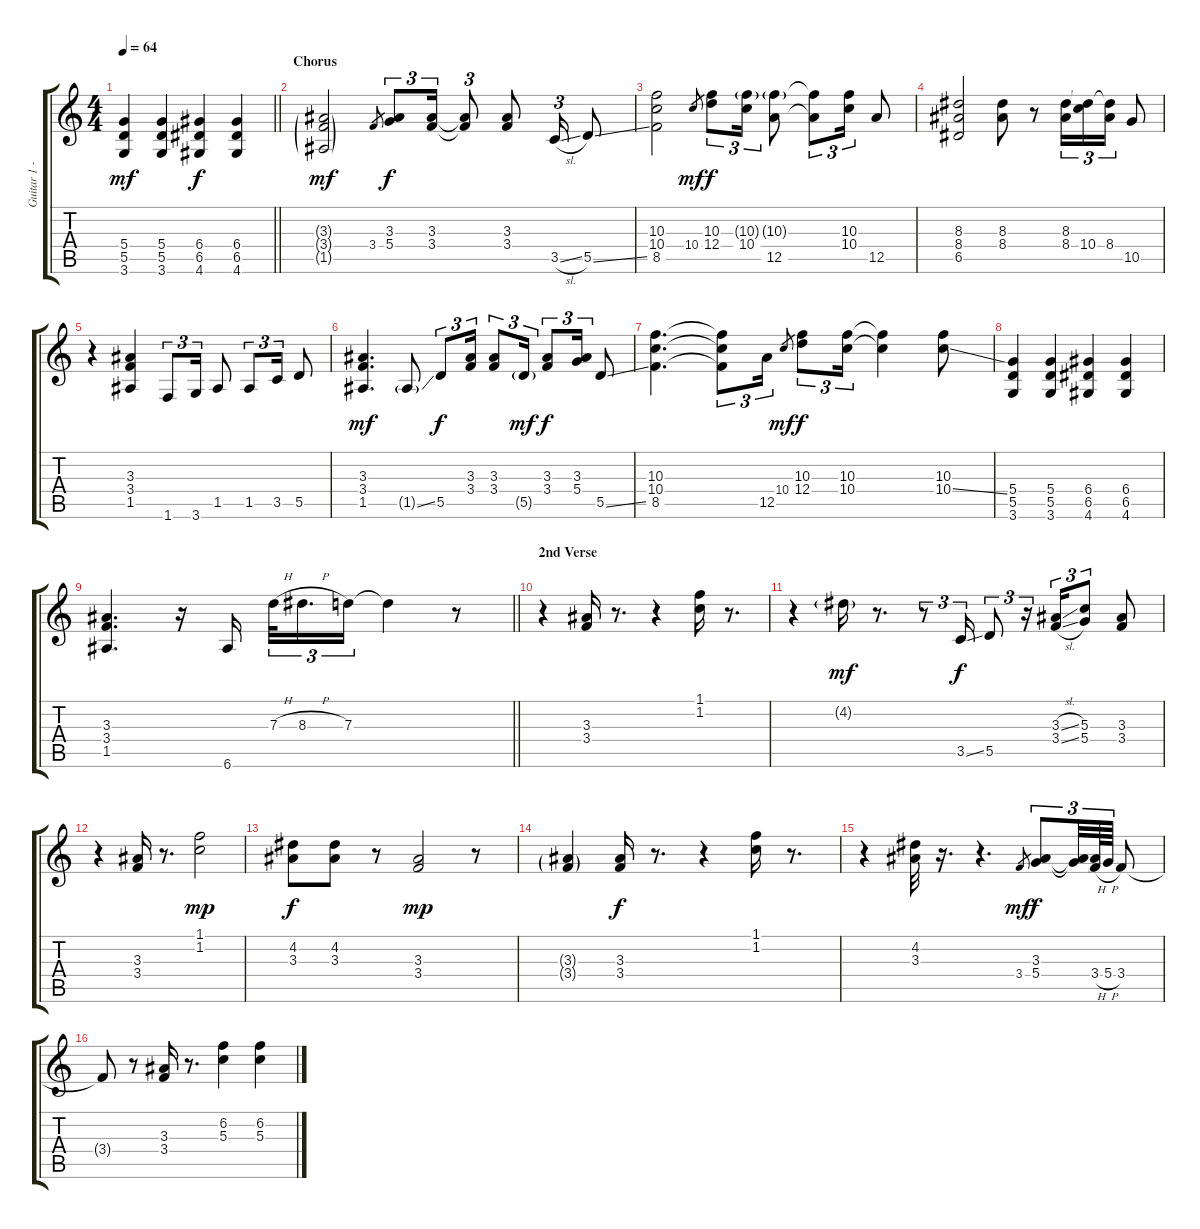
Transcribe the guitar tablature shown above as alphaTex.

\track ("Guitar 1 - Rhythm" "Guitar 1 -") {instrument overdrivenguitar}
\staff {score tabs}
\tuning (E4 B3 G3 D3 A2 E2) {hide}
\ts (4 4)
\tempo 64
\clef g2
\barLineRight lightlight
\ks c
(5.4 5.5 3.6).4{dy mf} (5.4 5.5 3.6).4 (6.4 6.5 4.6).4{dy f} (6.4 6.5 4.6).4 |
\section ("" "Chorus")
(3.3{g} 3.4{g} 1.5{g}).2{dy mf} 3.4.8{gr} (3.3 5.4).8{tu (3 2) dy f} (3.3 3.4).16{tu (3 2)} (3.3{t} 3.4{t}).8{tu (3 2)} (3.3 3.4).8 3.5{sl}.16{tu (3 2)} 5.5{ss}.8 |
(10.3 10.4 8.5).2 10.4.8{gr dy mf} (10.3 12.4).8{tu (3 2) dy f} (10.3{g} 10.4).16{tu (3 2)} (10.3{g} 12.5).8 (10.3{t} 12.5{t}).8{tu (3 2)} (10.3 10.4).16{tu (3 2)} 12.5.8 |
(8.3 8.4 6.5).2 (8.3 8.4).8 r.8 (8.3 8.4).16{tu (3 2)} (8.3{t} 10.4).16{tu (3 2)} (8.3{t} 8.4).16{tu (3 2)} 10.5.8 |
r.4 (3.3 3.4 1.5).4 1.6.8{tu (3 2)} 3.6.16{tu (3 2)} 1.5.8 1.5.8{tu (3 2)} 3.5.16{tu (3 2)} 5.5.8 |
(3.3 3.4 1.5).4{d dy mf} 1.5{ss g}.8 5.5.8{tu (3 2) dy f} (3.3 3.4).16{tu (3 2)} (3.3 3.4).8{tu (3 2)} 5.5{g}.16{tu (3 2) dy mf} (3.3 3.4).8{tu (3 2) dy f} (3.3 5.4).16{tu (3 2)} 5.5{ss}.8 |
(10.3 10.4 8.5).4{d} (10.3{t} 10.4{t} 8.5{t}).8{tu (3 2)} 12.5.16{tu (3 2)} 10.4.8{gr dy mf} (10.3 12.4).8{tu (3 2) dy f} (10.3 10.4).16{tu (3 2)} (10.3{t} 10.4{t}).4 (10.3 10.4{ss}).8 |
(5.4 5.5 3.6).4 (5.4 5.5 3.6).4 (6.4 6.5 4.6).4 (6.4 6.5 4.6).4 |
\barLineRight lightlight
(3.3 3.4 1.5).4{d} r.16 6.6.16 7.3{h}.32{tu (3 2)} 8.3{h}.16{d tu (3 2)} 7.3.16{tu (3 2)} 7.3{t}.4 r.8 |
\section ("" "2nd Verse")
r.4 (3.3 3.4).16 r.8{d} r.4 (1.1 1.2).16 r.8{d} |
r.4 4.2{g}.16{dy mf} r.8{d} r.8{tu (3 2)} 3.5{ss}.16{tu (3 2) dy f} 5.5.8{tu (3 2)} r.16{tu (3 2)} (3.3{sl} 3.4{sl}).16{tu (3 2)} (5.3 5.4).8{tu (3 2)} (3.3 3.4).8 |
r.4 (3.3 3.4).16 r.8{d} (1.1 1.2).2{dy mp} |
(4.2 3.3).8{dy f} (4.2 3.3).8 r.8 (3.3 3.4).2{dy mp} r.8 |
(3.3{g} 3.4{g}).4 (3.3 3.4).16{dy f} r.8{d} r.4 (1.1 1.2).16 r.8{d} |
r.4 (4.2 3.3).32 r.16{d} r.4{d} 3.4.8{gr dy mf} (3.3 5.4).8{tu (3 2) dy f} (3.3{t} 5.4{t}).32{tu (3 2)} (3.3{t} 3.4{h}).64{tu (3 2)} 5.4{h}.64{tu (3 2)} 3.4.8 |
3.4{t}.8 r.8 (3.3 3.4).16 r.8{d} (6.2 5.3).4 (6.2 5.3).4
